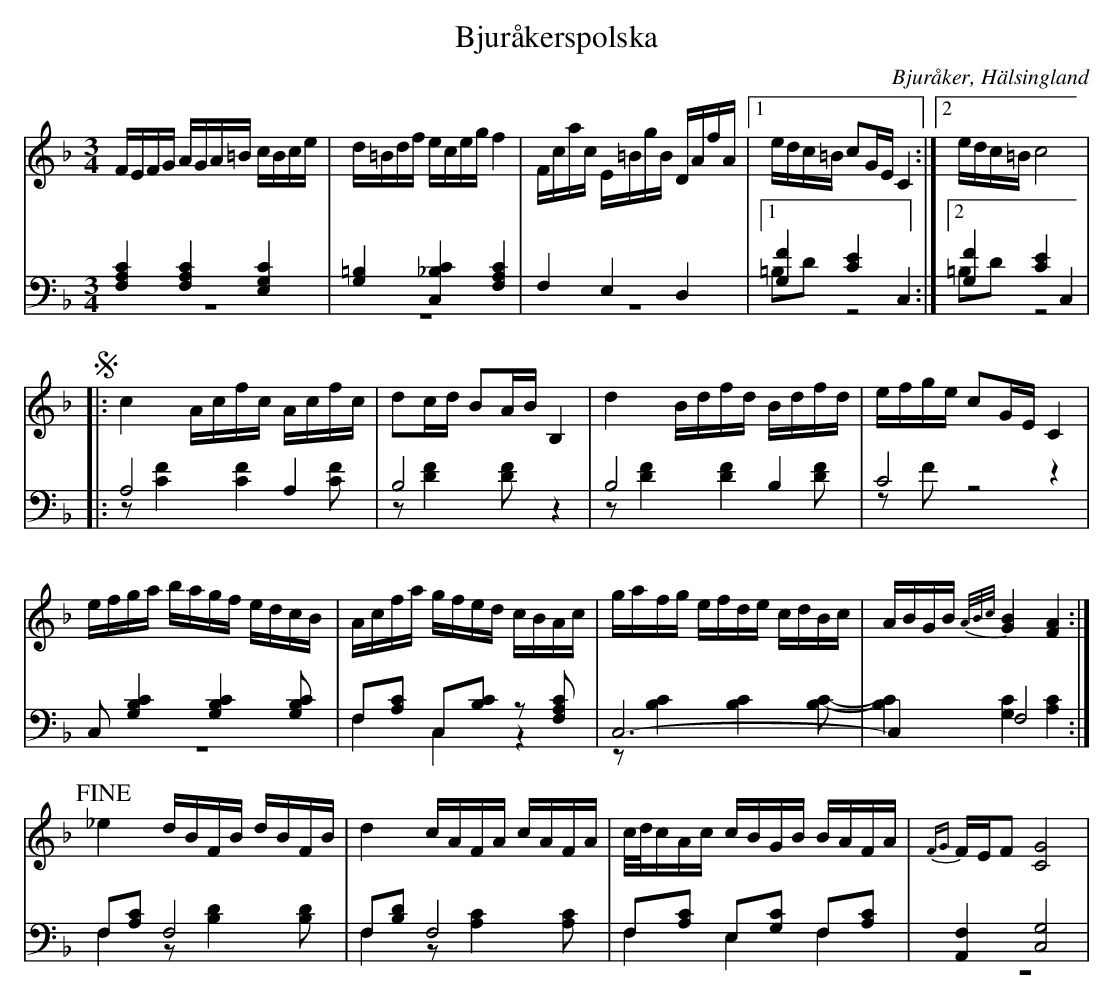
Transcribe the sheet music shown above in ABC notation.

X:1
T: Bjuråkerspolska
O: Bjuråker, Hälsingland
M: 3/4
L: 1/16
K: F
V:1
V:2
V:3 merge
V:1
FEFG AGA=B cBce|d=Bdf eceg f4|Fcac E=BgB DAfA|1 edc=B c2GE C4:|2 edc=B c8 |
!segno! |:c4 Acfc Acfc|d2cd B2AB B,4|d4 Bdfd Bdfd|efge c2GE C4|
efga bagf edcB|Acfa gfed cBAc|gafg efde cdBc|ABGB {A/B/c/}[G4B4] [F4A4]:|!fine!
_e4 dBFB dBFB|d4 cAFA cAFA|c/d/cAc cBGB BAFA|{FG}FEF2 [C8G8]|
V:2 clef=bass
[F,4A,4C4] [F,4A,4C4] [E,4G,4C4]|[G,4=B,4] [C,4_B,4C4] [F,4A,4C4]|F,4 E,4 D,4|1 [G,4F4] [C4E4] C,4:|2 [G,4F4] [C4E4] C,4 |
|:A,8 A,4|B,8 z4|B,8  B,4|C8 z4|
C,2 [G,4B,4C4] [G,4B,4C4] [G,2B,2C2]|F,2[A,2C2] C,2[B,2C2] z2 [F,2A,2C2]|C,12-|C,4 F,8:|
F,2[A,2C2] F,8|F,2[B,2D2] F,8|F,2[A,2C2] E,2[G,2C2] F,2[A,2C2]|[A,,4F,4] [C,8G,8]|
V:3 clef=bass
z12|z12|z12|1 =B,2D2 z8:|2 =B,2D2 z8|
|:z2 [C4F4] [C4F4] [C2F2]|z2 [D4F4] [D2F2] z4|z2 [D4F4] [D4F4] [D2F2]|z2 F2 z8|
z12|F,4 C,4 z4|z2 [B,4C4] [B,4C4] [B,2C2]-|[B,4C4] [G,4C4] [A,4C4]:|
F,4 z2 [B,4D4] [B,2D2]|F,4 z2 [A,4C4] [A,2C2]|F,4 E,4 F,4|z12|
